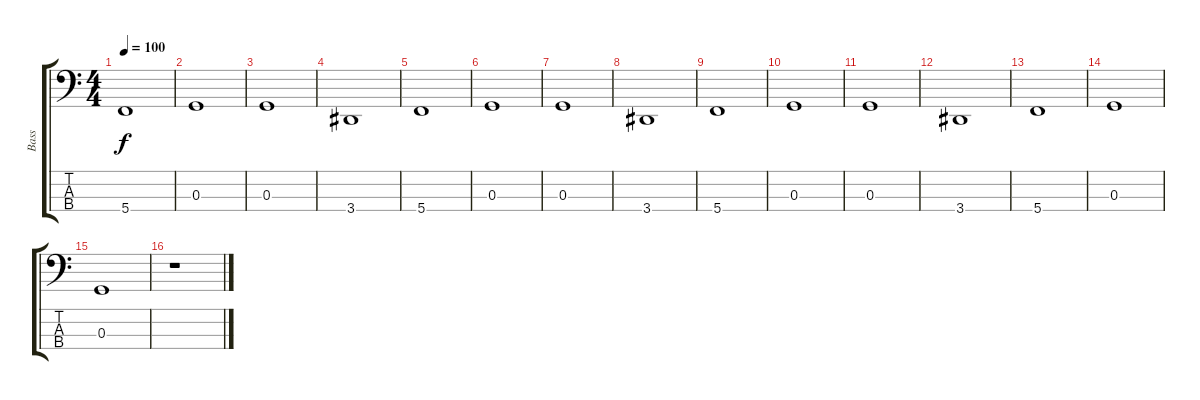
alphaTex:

\track ("Bass" "Bass") {instrument electricbassfinger}
\staff {score tabs}
\tuning (F2 C2 G1 C1) {hide}
\ts (4 4)
\tempo 100
\clef f4
\ks c
5.4.1{dy f} |
0.3.1 |
0.3.1 |
3.4.1 |
5.4.1 |
0.3.1 |
0.3.1 |
3.4.1 |
5.4.1 |
0.3.1 |
0.3.1 |
3.4.1 |
5.4.1 |
0.3.1 |
0.3.1 |
r.1
